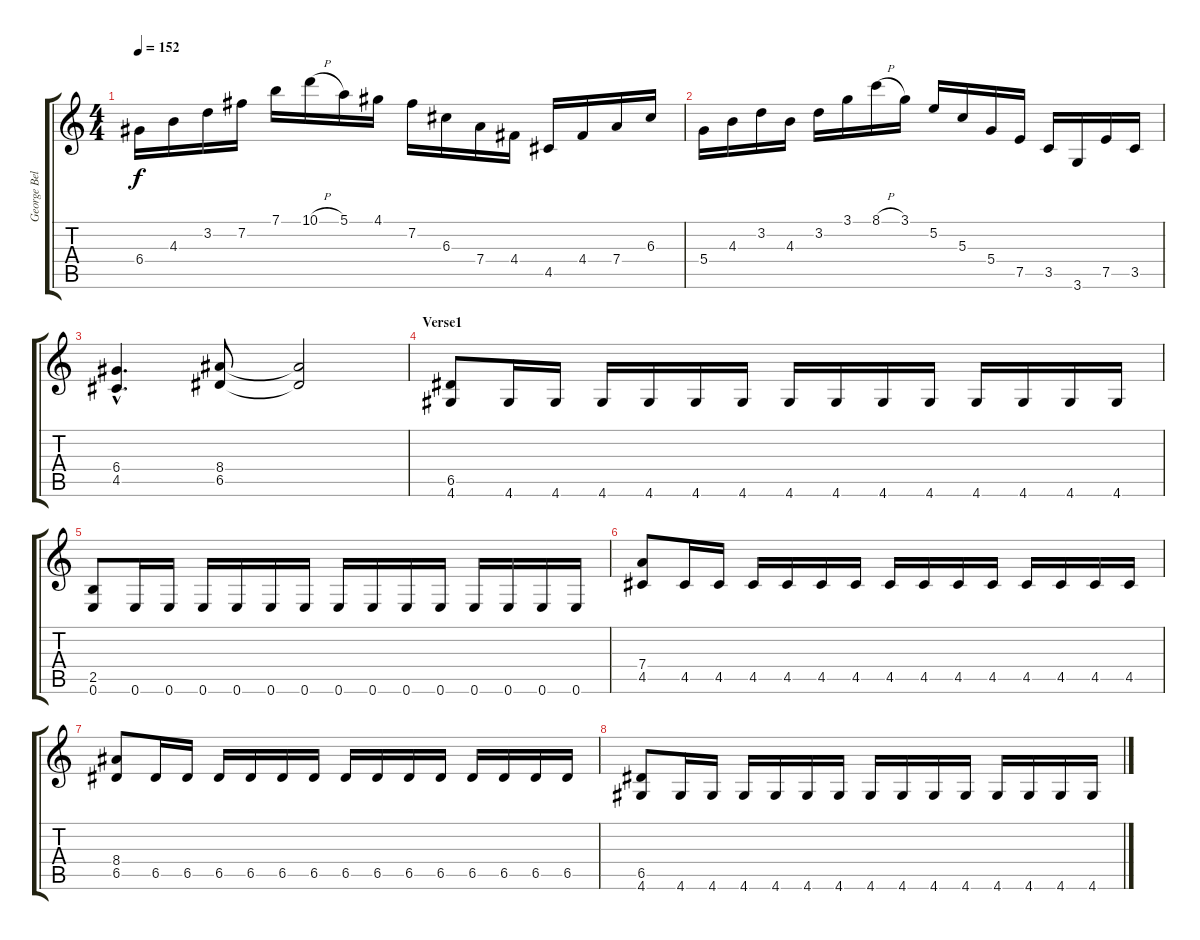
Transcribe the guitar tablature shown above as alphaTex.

\track ("George Bellas" "George Bel") {instrument overdrivenguitar}
\staff {score tabs}
\tuning (E4 B3 G3 D3 A2 E2) {hide}
\ts (4 4)
\tempo 152
\clef g2
\ks c
6.4.16{dy f} 4.3.16 3.2.16 7.2.16 7.1.16 10.1{h}.16 5.1.16 4.1.16 7.2.16 6.3.16 7.4.16 4.4.16 4.5.16 4.4.16 7.4.16 6.3.16 |
5.4.16 4.3.16 3.2.16 4.3.16 3.2.16 3.1.16 8.1{h}.16 3.1.16 5.2.16 5.3.16 5.4.16 7.5.16 3.5.16 3.6.16 7.5.16 3.5.16 |
(6.4{hac} 4.5{hac}).4{d} (8.4 6.5).8 (8.4{t} 6.5{t}).2 |
\section ("" "Verse1")
(6.5 4.6).8 4.6.16 4.6.16 4.6.16 4.6.16 4.6.16 4.6.16 4.6.16 4.6.16 4.6.16 4.6.16 4.6.16 4.6.16 4.6.16 4.6.16 |
(2.5 0.6).8 0.6.16 0.6.16 0.6.16 0.6.16 0.6.16 0.6.16 0.6.16 0.6.16 0.6.16 0.6.16 0.6.16 0.6.16 0.6.16 0.6.16 |
(7.4 4.5).8 4.5.16 4.5.16 4.5.16 4.5.16 4.5.16 4.5.16 4.5.16 4.5.16 4.5.16 4.5.16 4.5.16 4.5.16 4.5.16 4.5.16 |
(8.4 6.5).8 6.5.16 6.5.16 6.5.16 6.5.16 6.5.16 6.5.16 6.5.16 6.5.16 6.5.16 6.5.16 6.5.16 6.5.16 6.5.16 6.5.16 |
(6.5 4.6).8 4.6.16 4.6.16 4.6.16 4.6.16 4.6.16 4.6.16 4.6.16 4.6.16 4.6.16 4.6.16 4.6.16 4.6.16 4.6.16 4.6.16
